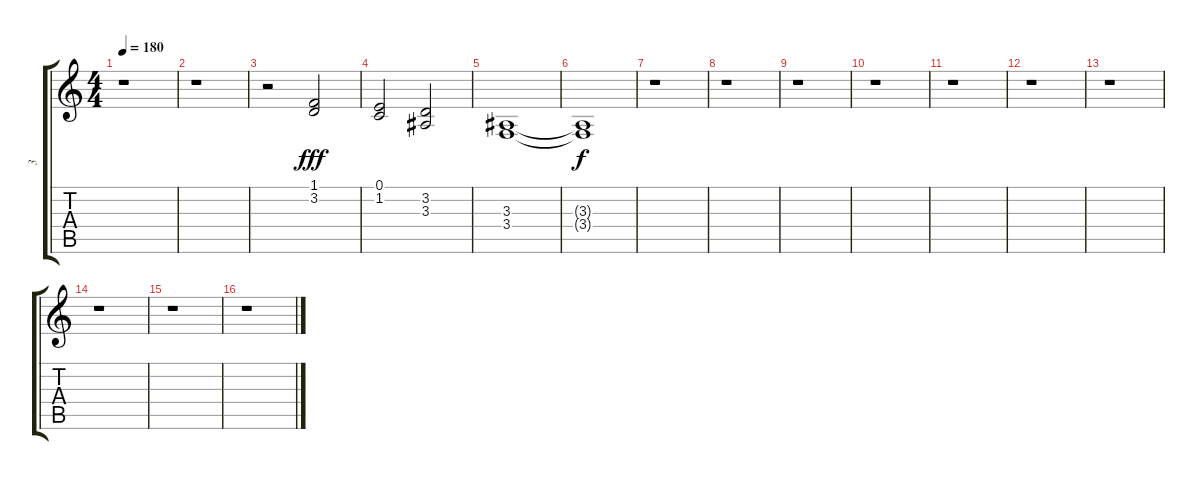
\track ("3" "3") {instrument frenchhorn}
\staff {score tabs}
\tuning (E4 B3 G3 D3 A2 E2) {hide}
\ts (4 4)
\tempo 180
\clef g2
\ks c
r.1{dy fff} |
r.1 |
r.2 (1.1 3.2).2 |
(0.1 1.2).2 (3.2 3.3).2 |
(3.3 3.4).1 |
(3.3{t} 3.4{t}).1{dy f} |
r.1 |
r.1 |
r.1 |
r.1 |
r.1 |
r.1 |
r.1 |
r.1 |
r.1 |
r.1
